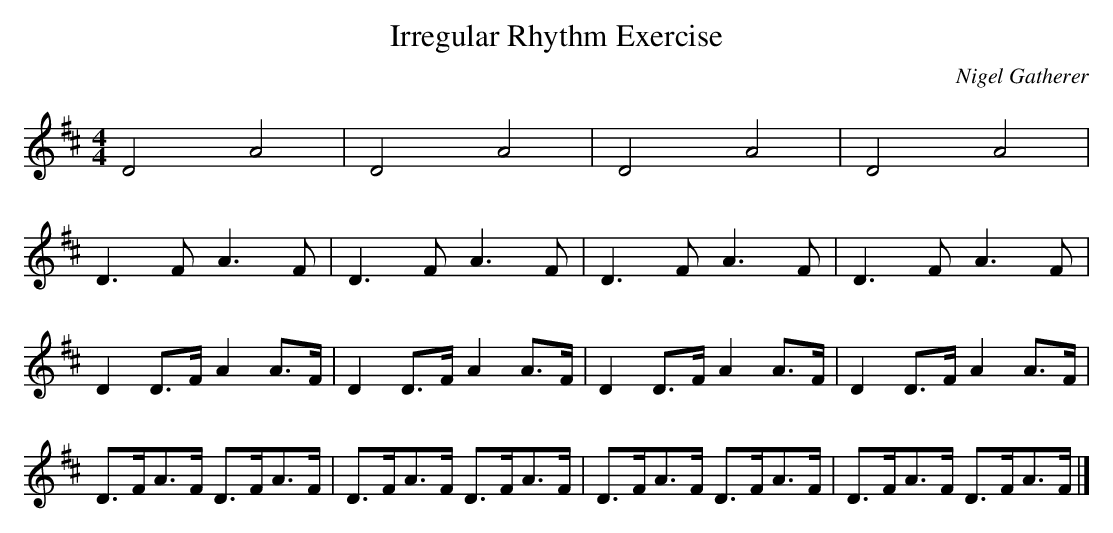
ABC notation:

X:1
T:Irregular Rhythm Exercise
C:Nigel Gatherer
M:4/4
L:1/8
K:D
D4 A4 | D4 A4 | D4 A4 | D4 A4 |
D3 F A3 F | D3 F A3 F | D3 F A3 F | D3 F A3 F |
D2 D>F A2 A>F | D2 D>F A2 A>F | D2 D>F A2 A>F | D2 D>F A2 A>F |
D>FA>F D>FA>F | D>FA>F D>FA>F | D>FA>F D>FA>F | D>FA>F D>FA>F |]
